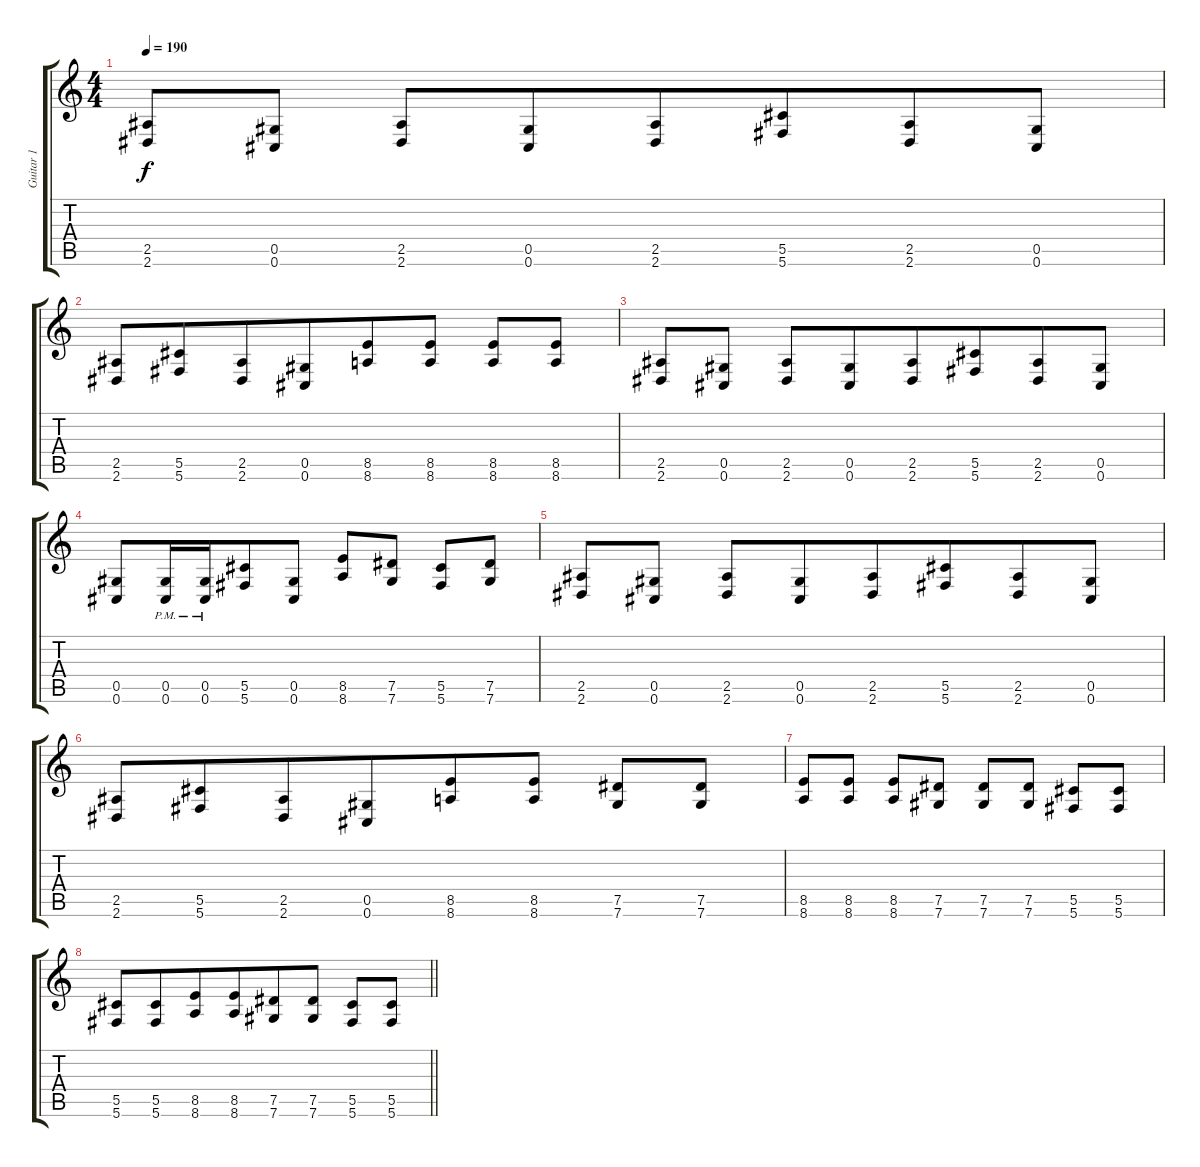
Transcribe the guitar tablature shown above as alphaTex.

\track ("Guitar 1" "Guitar 1") {instrument distortionguitar}
\staff {score tabs}
\tuning (Eb4 Bb3 Gb3 Db3 Ab2 Db2) {hide}
\ts (4 4)
\tempo 190
\clef g2
\ks c
(2.5 2.6).8{dy f} (0.5 0.6).8 (2.5 2.6).8 (0.5 0.6).8{beam merge} (2.5 2.6).8{beam merge} (5.5 5.6).8{beam merge} (2.5 2.6).8 (0.5 0.6).8 |
(2.5 2.6).8{beam merge} (5.5 5.6).8{beam merge} (2.5 2.6).8 (0.5 0.6).8{beam merge} (8.5 8.6).8 (8.5 8.6).8 (8.5 8.6).8 (8.5 8.6).8 |
(2.5 2.6).8 (0.5 0.6).8 (2.5 2.6).8 (0.5 0.6).8{beam merge} (2.5 2.6).8{beam merge} (5.5 5.6).8{beam merge} (2.5 2.6).8 (0.5 0.6).8 |
(0.5 0.6).8 (0.5{pm} 0.6{pm}).16{beam merge} (0.5{pm} 0.6).16{beam merge} (5.5 5.6).8 (0.5 0.6).8 (8.5 8.6).8 (7.5 7.6).8 (5.5 5.6).8 (7.5 7.6).8 |
(2.5 2.6).8 (0.5 0.6).8 (2.5 2.6).8 (0.5 0.6).8{beam merge} (2.5 2.6).8{beam merge} (5.5 5.6).8{beam merge} (2.5 2.6).8 (0.5 0.6).8 |
(2.5 2.6).8{beam merge} (5.5 5.6).8{beam merge} (2.5 2.6).8 (0.5 0.6).8{beam merge} (8.5 8.6).8 (8.5 8.6).8 (7.5 7.6).8 (7.5 7.6).8 |
(8.5 8.6).8 (8.5 8.6).8 (8.5 8.6).8 (7.5 7.6).8 (7.5 7.6).8 (7.5 7.6).8 (5.5 5.6).8 (5.5 5.6).8 |
\barLineRight lightlight
(5.5 5.6).8 (5.5 5.6).8{beam merge} (8.5 8.6).8 (8.5 8.6).8{beam merge} (7.5 7.6).8 (7.5 7.6).8 (5.5 5.6).8 (5.5 5.6).8
